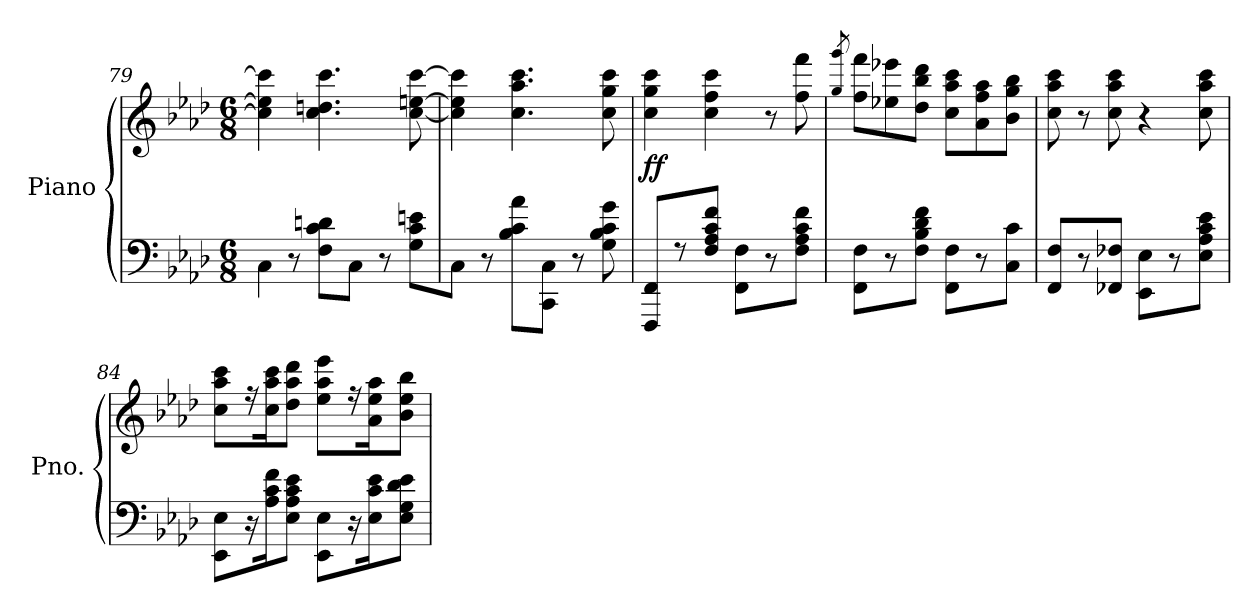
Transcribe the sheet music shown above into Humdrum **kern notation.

**kern	**kern	**dynam
*part1	*part1	*part1
*staff2	*staff1	*staff1/2
*I"Piano	*	*
*I'Pno.	*	*
*clefF4	*clefG2	*
*k[b-e-a-d-]	*k[b-e-a-d-]	*
*M6/8	*M6/8	*
=79	=79	=79
8C\J	4cc\] 4ee\] 4ccc\]	.
8r	.	.
8F\ 8c\ 8dn\L	4.cc\ 4.ddn\ 4.ccc\	.
8C\J	.	.
8r	.	.
8G\ 8c\ 8en\L	[8cc\ [8een\ [8ccc\	.
=80	=80	=80
8C\J	4cc\] 4ee\] 4ccc\]	.
8r	.	.
8B-\ 8c\ 8a-\L	4.cc\ 4.aa-\ 4.ccc\	.
8CC\ 8C\J	.	.
8r	.	.
8G\ 8B-\ 8c\ 8g\	8cc\ 8gg\ 8ccc\	.
!!LO:PB:g=z
=81	=81	=81
!	!	!LO:DY:b
8FFF/ 8FF/L	4cc\ 4gg\ 4ccc\	ff
8rF	.	.
8F\ 8A-\ 8c\ 8f\J	4cc\ 4ff\ 4ccc\	.
8FF\ 8F\L	.	.
8r	8r	.
8F\ 8A-\ 8c\ 8f\J	8ff\ 8fff\	.
=82	=82	=82
.	8qgg/ 8qggg/	.
8FF\ 8F\L	8ff\ 8fff\L	.
8r	8ee-X\ 8eee-X\	.
8F\ 8B-\ 8d-\ 8f\J	8dd-\ 8bb-\ 8ddd-\J	.
8FF\ 8F\L	8cc\ 8aa-\ 8ccc\L	.
8r	8a-\ 8ff\ 8aa-\	.
8C\ 8c\J	8b-\ 8gg\ 8bb-\J	.
=83	=83	=83
8FF/ 8F/L	8cc\ 8aa-\ 8ccc\	.
8r	8r	.
8FF-X/ 8F-X/J	8cc\ 8aa-\ 8ccc\	.
8EE-\ 8E-\L	4r	.
8r	.	.
8E-\ 8A-\ 8c\ 8e-\J	8cc\ 8aa-\ 8ccc\	.
=84	=84	=84
8EE-\ 8E-\L	8cc\ 8aa-\ 8ccc\L	.
16r	16r	.
16A-\ 16c\ 16f\K	16cc\ 16aa-\ 16ccc\K	.
8E-\ 8A-\ 8c\ 8e-\J	8dd-\ 8aa-\ 8ddd-\J	.
8EE-\ 8E-\L	8ee-\ 8aa-\ 8eee-\L	.
16r	16r	.
16E-\ 16c\ 16e-\K	16a-\ 16ee-\ 16aa-\K	.
8E-\ 8G\ 8d-\ 8e-\J	8b-\ 8ee-\ 8bb-\J	.
=	=	=
*-	*-	*-
